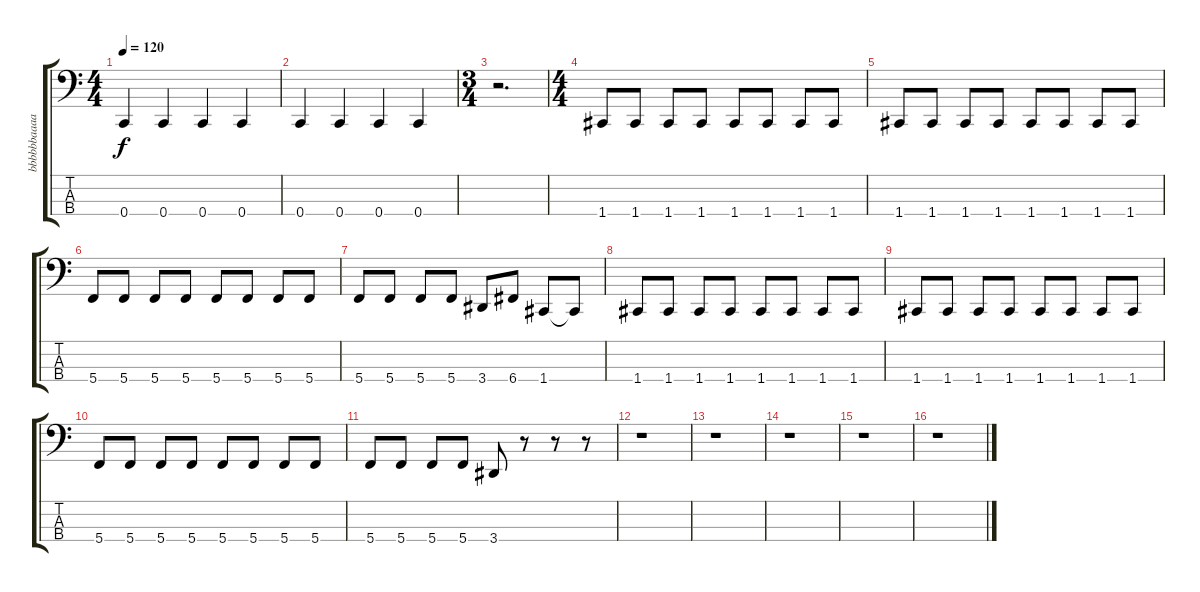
\track ("bbbbbbaaaaaæyyyysssss" "bbbbbbaaaa") {instrument electricbassfinger}
\staff {score tabs}
\tuning (Eb2 Bb1 F1 C1) {hide}
\ts (4 4)
\tempo 120
\clef f4
\ks c
0.4.4{dy f} 0.4.4 0.4.4 0.4.4 |
0.4.4 0.4.4 0.4.4 0.4.4 |
\ts (3 4)
r.2{d} |
\ts (4 4)
1.4.8 1.4.8 1.4.8 1.4.8 1.4.8 1.4.8 1.4.8 1.4.8 |
1.4.8 1.4.8 1.4.8 1.4.8 1.4.8 1.4.8 1.4.8 1.4.8 |
5.4.8 5.4.8 5.4.8 5.4.8 5.4.8 5.4.8 5.4.8 5.4.8 |
5.4.8 5.4.8 5.4.8 5.4.8 3.4.8 6.4.8 1.4.8 1.4{t}.8 |
1.4.8 1.4.8 1.4.8 1.4.8 1.4.8 1.4.8 1.4.8 1.4.8 |
1.4.8 1.4.8 1.4.8 1.4.8 1.4.8 1.4.8 1.4.8 1.4.8 |
5.4.8 5.4.8 5.4.8 5.4.8 5.4.8 5.4.8 5.4.8 5.4.8 |
5.4.8 5.4.8 5.4.8 5.4.8 3.4.8 r.8 r.8 r.8 |
r.1 |
r.1 |
r.1 |
r.1 |
r.1
